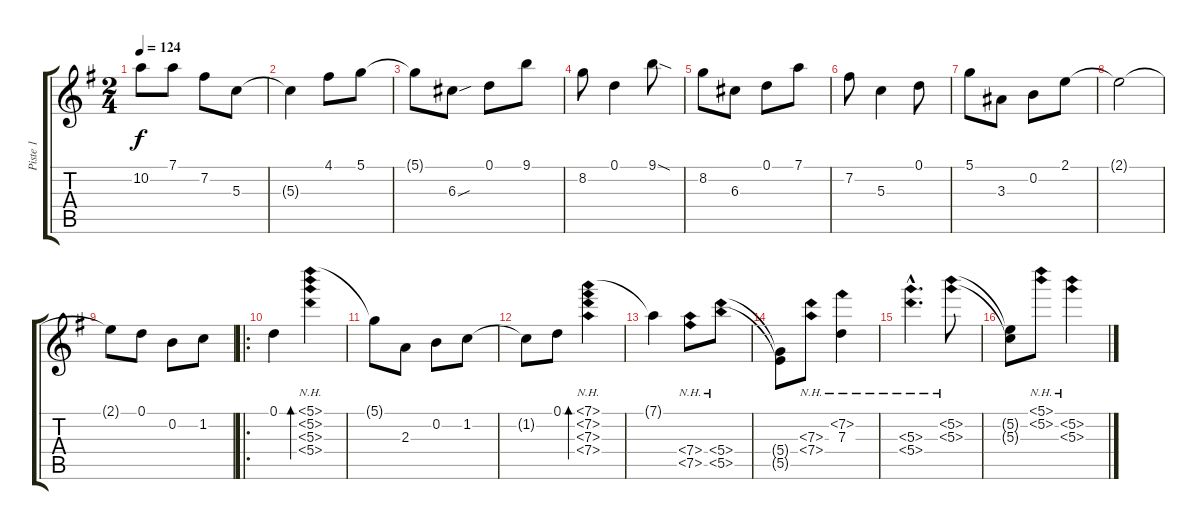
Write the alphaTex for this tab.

\track ("Piste 1" "Piste 1") {instrument acousticguitarsteel}
\staff {score tabs}
\tuning (D4 B3 G3 D3 B2 G2) {hide}
\ts (2 4)
\tempo 124
\clef g2
\ks g
10.2{t}.8{dy f} 7.1.8 7.2.8 5.3.8 |
5.3{t}.4 4.1.8 5.1.8 |
5.1{t}.8 6.3{sou}.8 0.1.8 9.1.8 |
8.2.8 0.1.4 9.1{sod}.8 |
8.2.8 6.3.8 0.1.8 7.1.8 |
7.2.8 5.3.4 0.1.8 |
5.1.8 3.3.8 0.2.8 2.1.8 |
2.1{t}.2 |
2.1{t}.8 0.1.8 0.2.8 1.2.8 |
\ro
0.1.4 (5.1{nh} 5.2{nh} 5.3{nh} 5.4{nh}).4{bd 60} |
5.1{t}.8 2.3.8 0.2.8 1.2.8 |
1.2{t}.8 0.1.8 (7.1{nh} 7.2{nh} 7.3{nh} 7.4{nh}).4{bd 60} |
7.1{t}.4 (7.4{nh} 7.5{nh}).8 (5.4{nh} 5.5{nh}).8 |
(5.4{t} 5.5{t}).8 (7.3{nh} 7.4{nh}).8 (7.2{nh} 7.3).4 |
(5.3{nh hac} 5.4{nh hac}).4{d} (5.2{nh} 5.3{nh}).8 |
(5.2{t} 5.3{t}).8 (5.1{nh} 5.2{nh}).8 (5.2{nh} 5.3{nh}).4
